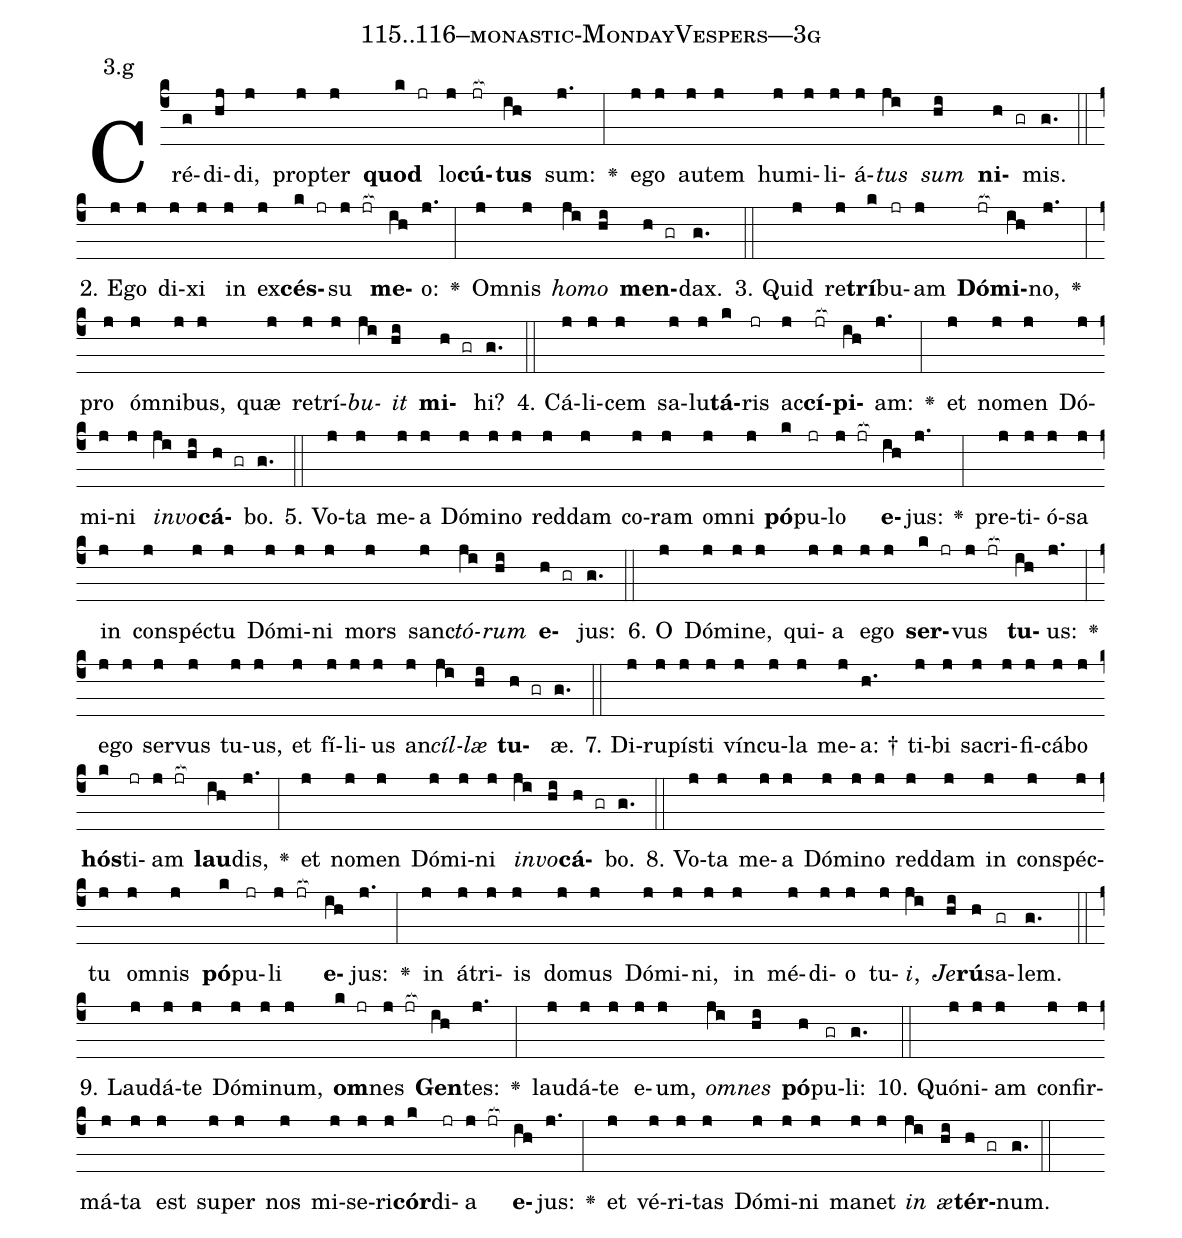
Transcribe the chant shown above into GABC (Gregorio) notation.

name: 115..116--monastic-MondayVespers---3g;
annotation: 3.g;
%%
(c4)Cré(g)di(hj)di,(j) prop(j)ter(j) <b>quod</b>(k jr) lo(j)<b>cú</b>(jr[ocb:1{])<b>tus</b>(ih[ocb:0}]) sum:(j.) <v>\greheightstar</v>(:) e(j)go(j) au(j)tem(j) hu(j)mi(j)li(j)á(j)<i>tus</i>(ji) <i>sum</i>(hi) <b>ni</b>(h gr)mis.(g.) (::)
2. E(j)go(j) di(j)xi(j) in(j) ex(j)<b>cés</b>(k jr)su(j jr[ocb:1{]) <b>me</b>(ih[ocb:0}])o:(j.) <v>\greheightstar</v>(:) Om(j)nis(j) <i>ho</i>(ji)<i>mo</i>(hi) <b>men</b>(h gr)dax.(g.) (::)
3. Quid(j) re(j)<b>trí</b>(k)bu(jr)am(j) <b>Dó</b>(jr[ocb:1{])<b>mi</b>(ih[ocb:0}])no,(j.) <v>\greheightstar</v>(:) pro(j) óm(j)ni(j)bus,(j) quæ(j) re(j)trí(j)<i>bu</i>(ji)<i>it</i>(hi) <b>mi</b>(h gr)hi?(g.) (::)
4. Cá(j)li(j)cem(j) sa(j)lu(j)<b>tá</b>(k)ris(jr) ac(j)<b>cí</b>(jr[ocb:1{])<b>pi</b>(ih[ocb:0}])am:(j.) <v>\greheightstar</v>(:) et(j) no(j)men(j) Dó(j)mi(j)ni(j) <i>in</i>(ji)<i>vo</i>(hi)<b>cá</b>(h gr)bo.(g.) (::)
5. Vo(j)ta(j) me(j)a(j) Dó(j)mi(j)no(j) red(j)dam(j) co(j)ram(j) om(j)ni(j) <b>pó</b>(k)pu(jr)lo(j jr[ocb:1{]) <b>e</b>(ih[ocb:0}])jus:(j.) <v>\greheightstar</v>(:) pre(j)ti(j)ó(j)sa(j) in(j) con(j)spéc(j)tu(j) Dó(j)mi(j)ni(j) mors(j) sanc(j)<i>tó</i>(ji)<i>rum</i>(hi) <b>e</b>(h gr)jus:(g.) (::)
6. O(j) Dó(j)mi(j)ne,(j) qui(j)a(j) e(j)go(j) <b>ser</b>(k jr)vus(j jr[ocb:1{]) <b>tu</b>(ih[ocb:0}])us:(j.) <v>\greheightstar</v>(:) e(j)go(j) ser(j)vus(j) tu(j)us,(j) et(j) fí(j)li(j)us(j) an(j)<i>cíl</i>(ji)<i>læ</i>(hi) <b>tu</b>(h gr)æ.(g.) (::)
7. Di(j)ru(j)pís(j)ti(j) vín(j)cu(j)la(j) me(j)a: †(h.) ti(j)bi(j) sa(j)cri(j)fi(j)cá(j)bo(j) <b>hós</b>(k)ti(jr)am(j jr[ocb:1{]) <b>lau</b>(ih[ocb:0}])dis,(j.) <v>\greheightstar</v>(:) et(j) no(j)men(j) Dó(j)mi(j)ni(j) <i>in</i>(ji)<i>vo</i>(hi)<b>cá</b>(h gr)bo.(g.) (::)
8. Vo(j)ta(j) me(j)a(j) Dó(j)mi(j)no(j) red(j)dam(j) in(j) con(j)spéc(j)tu(j) om(j)nis(j) <b>pó</b>(k)pu(jr)li(j jr[ocb:1{]) <b>e</b>(ih[ocb:0}])jus:(j.) <v>\greheightstar</v>(:) in(j) á(j)tri(j)is(j) do(j)mus(j) Dó(j)mi(j)ni,(j) in(j) mé(j)di(j)o(j) tu(j)<i>i</i>,(ji) <i>Je</i>(hi)<b>rú</b>(h)sa(gr)lem.(g.) (::)
9. Lau(j)dá(j)te(j) Dó(j)mi(j)num,(j) <b>om</b>(k jr)nes(j jr[ocb:1{]) <b>Gen</b>(ih[ocb:0}])tes:(j.) <v>\greheightstar</v>(:) lau(j)dá(j)te(j) e(j)um,(j) <i>om</i>(ji)<i>nes</i>(hi) <b>pó</b>(h)pu(gr)li:(g.) (::)
10. Quón(j)i(j)am(j) con(j)fir(j)má(j)ta(j) est(j) su(j)per(j) nos(j) mi(j)se(j)ri(j)<b>cór</b>(k)di(jr)a(j jr[ocb:1{]) <b>e</b>(ih[ocb:0}])jus:(j.) <v>\greheightstar</v>(:) et(j) vé(j)ri(j)tas(j) Dó(j)mi(j)ni(j) ma(j)net(j) <i>in</i>(ji) <i>æ</i>(hi)<b>tér</b>(h gr)num.(g.) (::)
